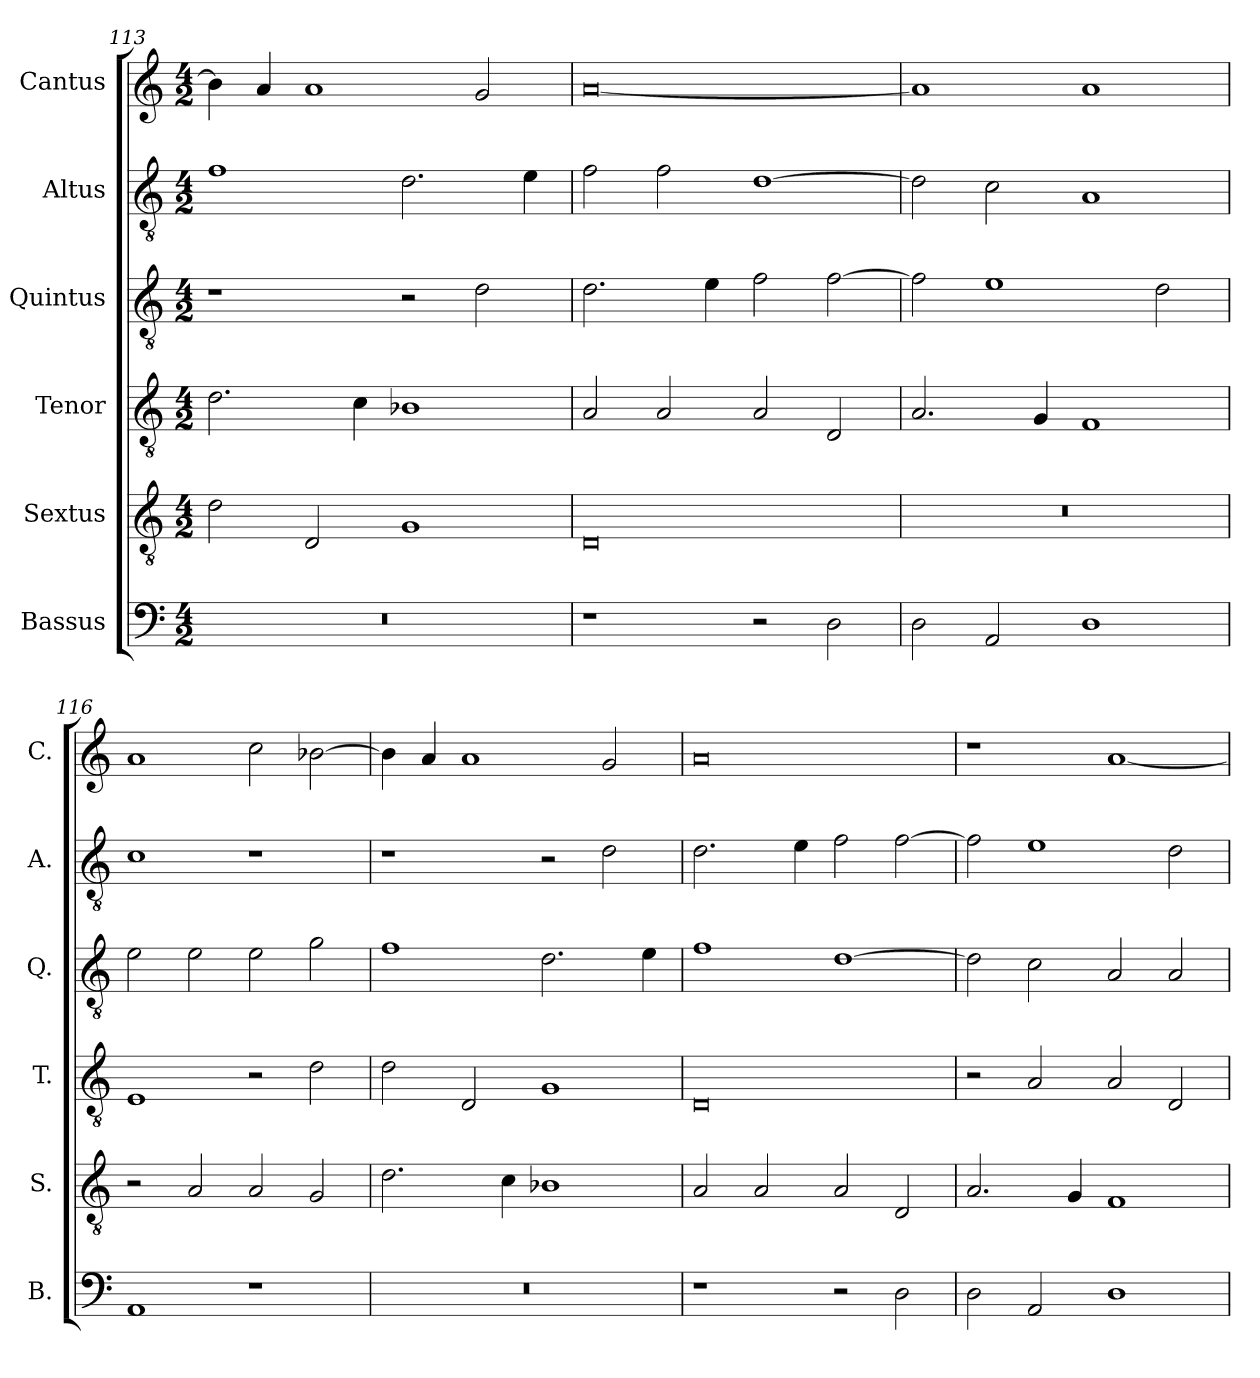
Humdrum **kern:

**kern	**kern	**kern	**kern	**kern	**kern
*part6	*part5	*part4	*part3	*part2	*part1
*staff6	*staff5	*staff4	*staff3	*staff2	*staff1
*I"Bassus	*I"Sextus	*I"Tenor	*I"Quintus	*I"Altus	*I"Cantus
*I'B.	*I'S.	*I'T.	*I'Q.	*I'A.	*I'C.
*clefF4	*clefGv2	*clefGv2	*clefGv2	*clefGv2	*clefG2
*k[]	*k[]	*k[]	*k[]	*k[]	*k[]
*M4/2	*M4/2	*M4/2	*M4/2	*M4/2	*M4/2
=113	=113	=113	=113	=113	=113
0r	2d\	2.d\	1r	1f	4b-\]
.	.	.	.	.	4a/
.	2D/	.	.	.	1a
.	.	4c\	.	.	.
.	1G	1B-X	2r	2.d\	.
.	.	.	2d\	.	2g/
.	.	.	.	4e\	.
=114	=114	=114	=114	=114	=114
1r	0D	2A/	2.d\	2f\	[0a
.	.	2A/	.	2f\	.
.	.	.	4e\	.	.
2r	.	2A/	2f\	[1d	.
2D\	.	2D/	[2f\	.	.
=115	=115	=115	=115	=115	=115
2D\	0r	2.A/	2f\]	2d\]	1a]
2AA/	.	.	1e	2c\	.
.	.	4G/	.	.	.
1D	.	1F	.	1A	1a
.	.	.	2d\	.	.
=116	=116	=116	=116	=116	=116
1AA	2r	1E	2e\	1c	1a
.	2A/	.	2e\	.	.
1r	2A/	2r	2e\	1r	2cc\
.	2G/	2d\	2g\	.	[2b-X\
=117	=117	=117	=117	=117	=117
0r	2.d\	2d\	1f	1r	4b-\]
.	.	.	.	.	4a/
.	.	2D/	.	.	1a
.	4c\	.	.	.	.
.	1B-X	1G	2.d\	2r	.
.	.	.	.	2d\	2g/
.	.	.	4e\	.	.
=118	=118	=118	=118	=118	=118
1r	2A/	0D	1f	2.d\	0a
.	2A/	.	.	.	.
.	.	.	.	4e\	.
2r	2A/	.	[1d	2f\	.
2D\	2D/	.	.	[2f\	.
!!LO:LB:g=z
=119	=119	=119	=119	=119	=119
2D\	2.A/	2r	2d\]	2f\]	1r
2AA/	.	2A/	2c\	1e	.
.	4G/	.	.	.	.
1D	1F	2A/	2A/	.	[1a
.	.	2D/	2A/	2d\	.
=	=	=	=	=	=
*-	*-	*-	*-	*-	*-
